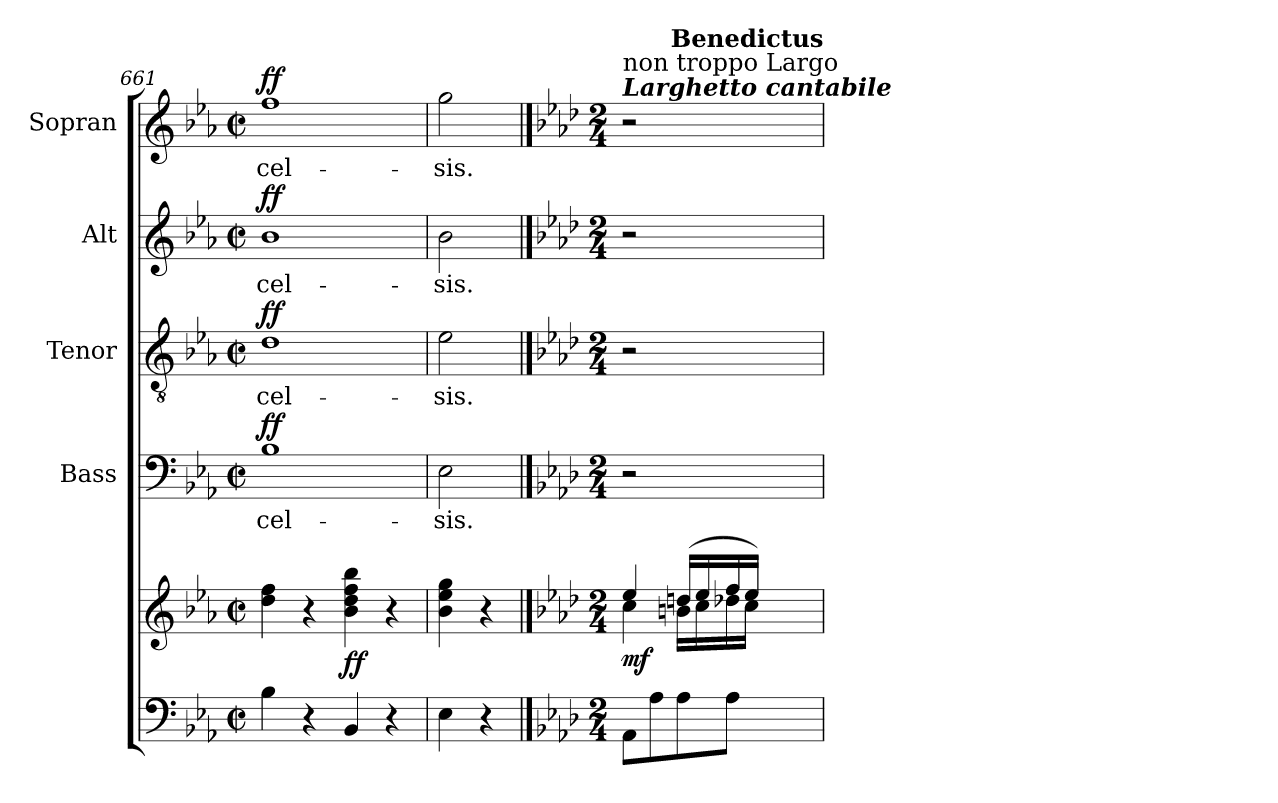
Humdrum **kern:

**kern	**kern	**dynam	**kern	**text	**dynam	**kern	**text	**dynam	**kern	**text	**dynam	**kern	**text	**dynam
*part5	*part5	*part5	*part4	*part4	*part4	*part3	*part3	*part3	*part2	*part2	*part2	*part1	*part1	*part1
*staff6	*staff5	*staff5/6	*staff4	*staff4	*staff4	*staff3	*staff3	*staff3	*staff2	*staff2	*staff2	*staff1	*staff1	*staff1
*	*	*	*I"Bass	*	*	*I"Tenor	*	*	*I"Alt	*	*	*I"Sopran	*	*
*	*	*	*I'B.	*	*	*I'T.	*	*	*I'A.	*	*	*I'S.	*	*
*clefF4	*clefG2	*	*clefF4	*	*	*clefGv2	*	*	*clefG2	*	*	*clefG2	*	*
*k[b-e-a-]	*k[b-e-a-]	*	*k[b-e-a-]	*	*	*k[b-e-a-]	*	*	*k[b-e-a-]	*	*	*k[b-e-a-]	*	*
*E-:	*E-:	*	*E-:	*	*	*E-:	*	*	*E-:	*	*	*E-:	*	*
*M2/2	*M2/2	*	*M2/2	*	*	*M2/2	*	*	*M2/2	*	*	*M2/2	*	*
*met(c|)	*met(c|)	*	*met(c|)	*	*	*met(c|)	*	*	*met(c|)	*	*	*met(c|)	*	*
=661	=661	=661	=661	=661	=661	=661	=661	=661	=661	=661	=661	=661	=661	=661
!	!	!	!	!LO:LY:b	!LO:DY:a	!	!LO:LY:b	!LO:DY:a	!	!LO:LY:b	!LO:DY:a	!	!LO:LY:b	!LO:DY:a
4B-\	4dd\ 4ff\	.	1B-	-cel-	ff	1d	-cel-	ff	1b-	-cel-	ff	1ff	-cel-	ff
4r	4r	.	.	.	.	.	.	.	.	.	.	.	.	.
!	!	!LO:DY:b	!	!	!	!	!	!	!	!	!	!	!	!
4BB-/	4b-\ 4dd\ 4ff\ 4bb-\	ff	.	.	.	.	.	.	.	.	.	.	.	.
4r	4r	.	.	.	.	.	.	.	.	.	.	.	.	.
=662	=662	=662	=662	=662	=662	=662	=662	=662	=662	=662	=662	=662	=662	=662
!	!	!	!	!LO:LY:b	!	!	!LO:LY:b	!	!	!LO:LY:b	!	!	!LO:LY:b	!
4E-\	4b-\ 4ee-\ 4gg\	.	2E-\	-sis.	.	2e-\	-sis.	.	2b-\	-sis.	.	2gg\	-sis.	.
4r	4r	.	.	.	.	.	.	.	.	.	.	.	.	.
!!LO:PB:g=z
==663	==663	==663	==663	==663	==663	==663	==663	==663	==663	==663	==663	==663	==663	==663
*k[b-e-a-d-]	*k[b-e-a-d-]	*	*k[b-e-a-d-]	*	*	*k[b-e-a-d-]	*	*	*k[b-e-a-d-]	*	*	*k[b-e-a-d-]	*	*
*A-:	*A-:	*	*A-:	*	*	*A-:	*	*	*A-:	*	*	*A-:	*	*
*M2/4	*M2/4	*	*M2/4	*	*	*M2/4	*	*	*M2/4	*	*	*M2/4	*	*
*	*^	*	*	*	*	*	*	*	*	*	*	*	*	*
!	!	!	!	!	!	!	!	!	!	!	!	!	!LO:TX:a:Bi:t=Larghetto cantabile	!	!
!	!	!	!	!	!	!	!	!	!	!	!	!	!LO:TX:a:t=non troppo Largo	!	!
!	!	!	!LO:DY:b	!	!	!	!	!	!	!	!	!	!	!	!
8AA-\L	4ee-/	4cc\	mf	2r	.	.	2r	.	.	2r	.	.	2r	.	.
8A-\	.	.	.	.	.	.	.	.	.	.	.	.	.	.	.
8A-\	(>16ddn/LL	16bn\LL	.	.	.	.	.	.	.	.	.	.	.	.	.
.	16ee-/	16cc\	.	.	.	.	.	.	.	.	.	.	.	.	.
8A-\J	16ff/	16dd-X\	.	.	.	.	.	.	.	.	.	.	.	.	.
.	16ee-/JJ)	16cc\JJ	.	.	.	.	.	.	.	.	.	.	.	.	.
4...ryy	4...ryy	4...ryy	.	4...ryy	.	.	4...ryy	.	.	4...ryy	.	.	4...ryy	.	.
!	!	!	!	!	!	!	!	!	!	!	!	!	!LO:TX:a:B:t=Benedictus	!	!
*	*v	*v	*	*	*	*	*	*	*	*	*	*	*	*	*
=	=	=	=	=	=	=	=	=	=	=	=	=	=	=
*-	*-	*-	*-	*-	*-	*-	*-	*-	*-	*-	*-	*-	*-	*-
